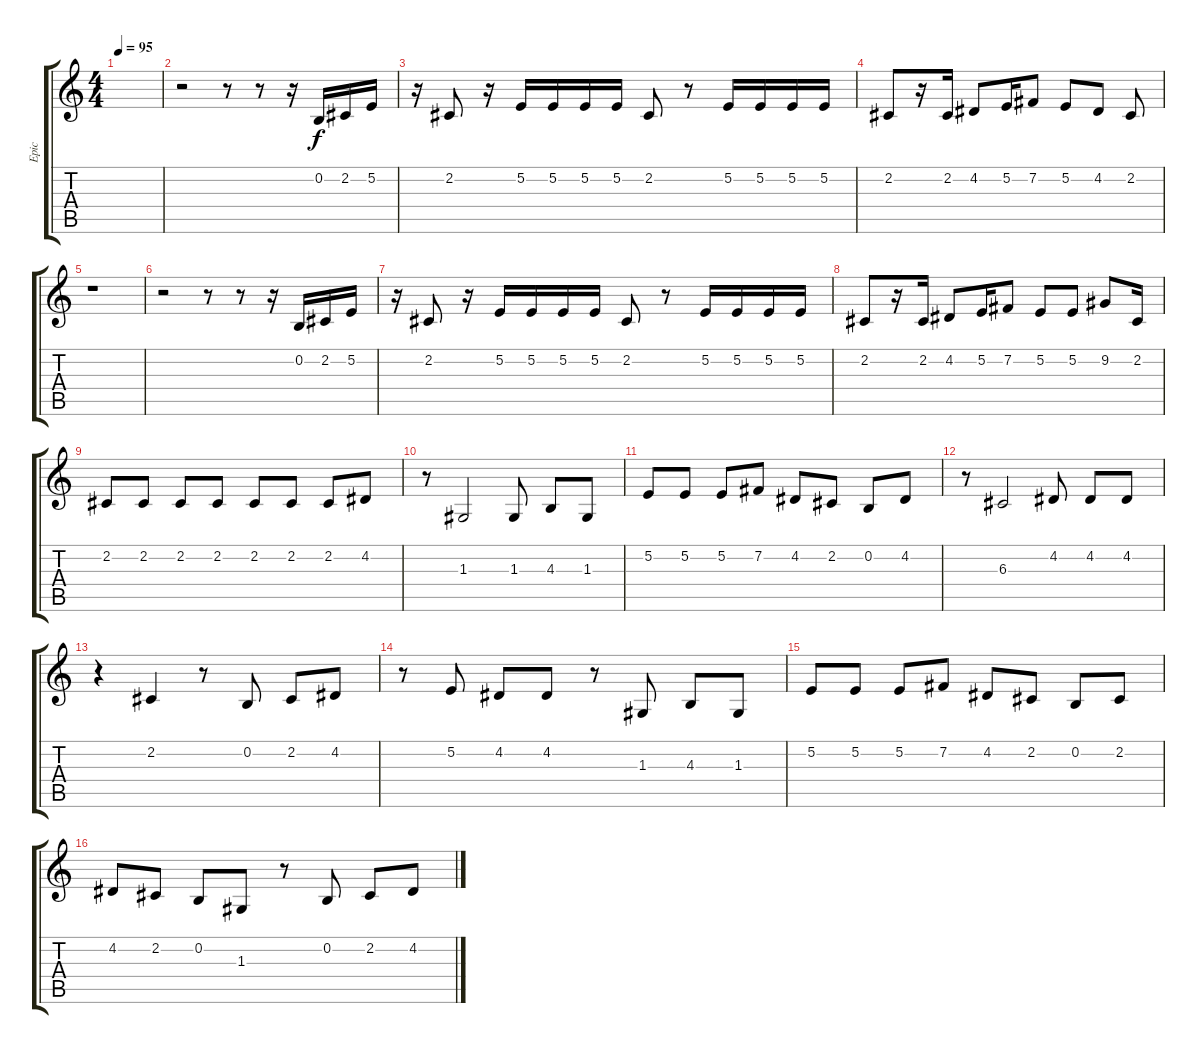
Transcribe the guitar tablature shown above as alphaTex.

\track ("Epic" "Epic") {instrument lead1square}
\staff {score tabs}
\tuning (E4 B3 G3 D3 A2 E2) {hide}
\ts (4 4)
\tempo 95
\clef g2
\ks c
|
r.2 r.8 r.8 r.16 0.2.16 2.2.16 5.2.16 |
r.16 2.2.8 r.16 5.2.16 5.2.16 5.2.16 5.2.16 2.2.8 r.8 5.2.16 5.2.16 5.2.16 5.2.16 |
2.2.8 r.16 2.2.16 4.2.8 5.2.16 7.2.8 5.2.8 4.2.8 2.2.8 |
r.1 |
r.2 r.8 r.8 r.16 0.2.16 2.2.16 5.2.16 |
r.16 2.2.8 r.16 5.2.16 5.2.16 5.2.16 5.2.16 2.2.8 r.8 5.2.16 5.2.16 5.2.16 5.2.16 |
2.2.8 r.16 2.2.16 4.2.8 5.2.16 7.2.8 5.2.8 5.2.8 9.2.8 2.2.16 |
2.2.8 2.2.8 2.2.8 2.2.8 2.2.8 2.2.8 2.2.8 4.2.8 |
r.8 1.3.2 1.3.8 4.3.8 1.3.8 |
5.2.8 5.2.8 5.2.8 7.2.8 4.2.8 2.2.8 0.2.8 4.2.8 |
r.8 6.3.2 4.2.8 4.2.8 4.2.8 |
r.4 2.2.4 r.8 0.2.8 2.2.8 4.2.8 |
r.8 5.2.8 4.2.8 4.2.8 r.8 1.3.8 4.3.8 1.3.8 |
5.2.8 5.2.8 5.2.8 7.2.8 4.2.8 2.2.8 0.2.8 2.2.8 |
4.2.8 2.2.8 0.2.8 1.3.8 r.8 0.2.8 2.2.8 4.2.8
